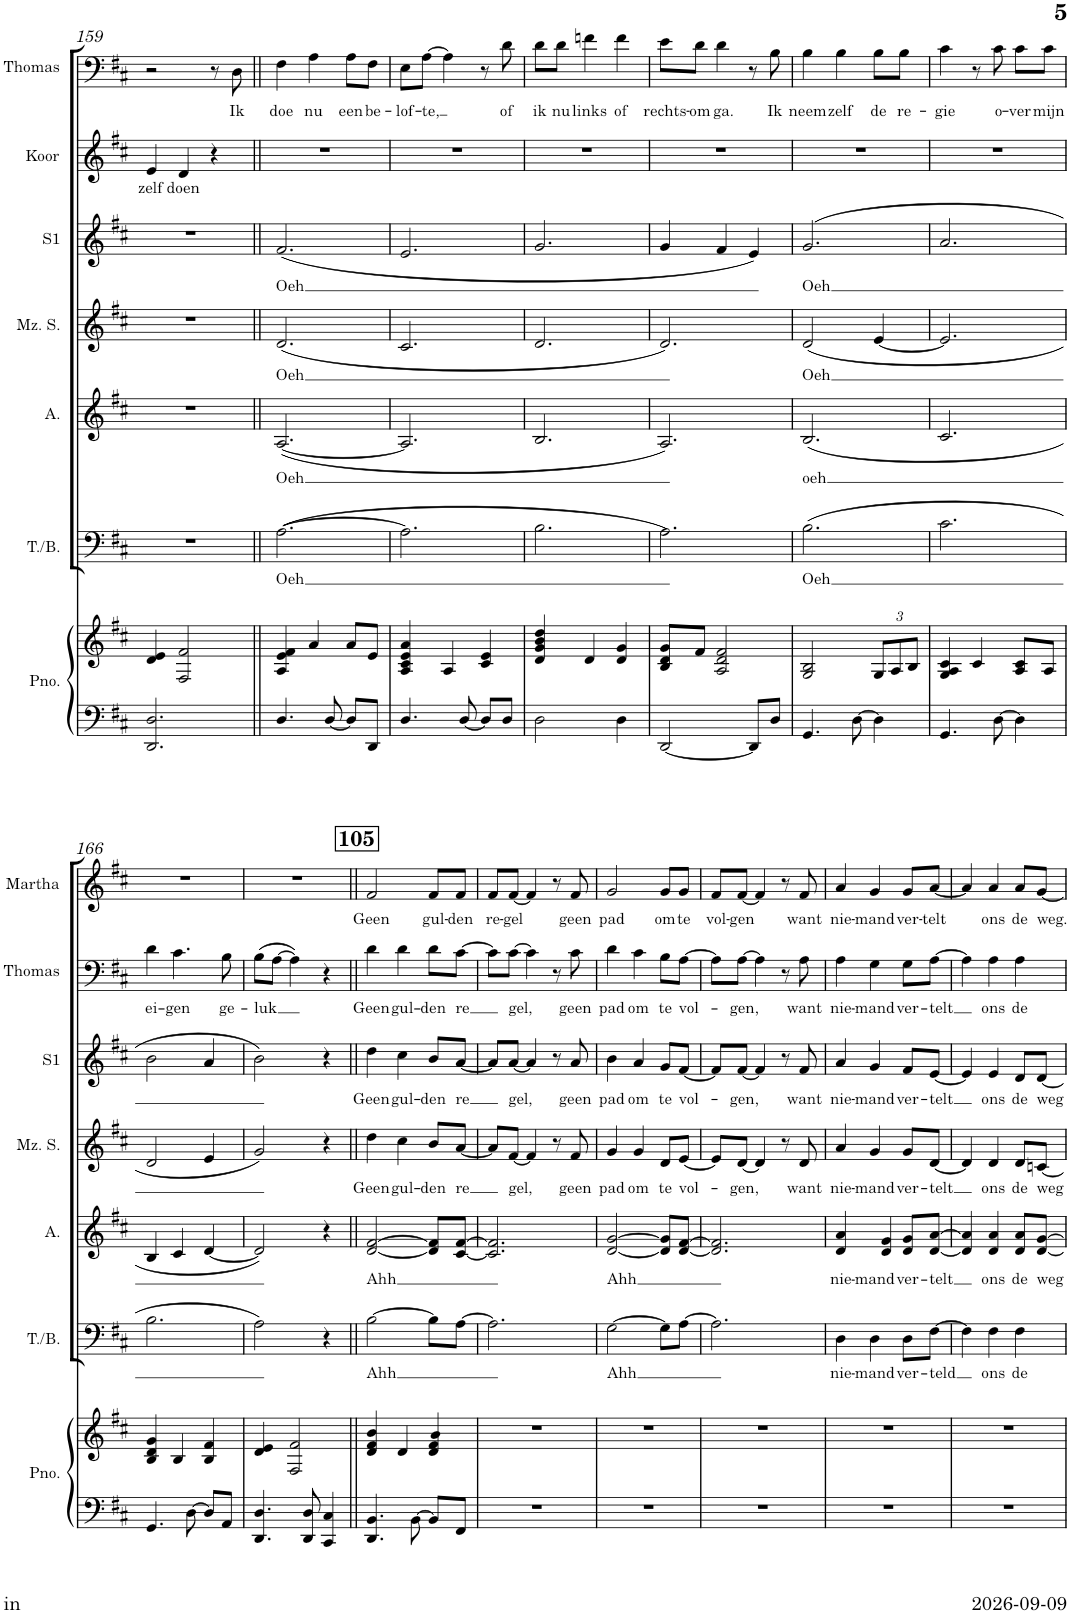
**kern	**kern	**kern	**text	**kern	**text	**kern	**text	**kern	**text	**kern	**text	**kern	**text	**kern	**text
*part8	*part8	*part7	*part7	*part6	*part6	*part5	*part5	*part4	*part4	*part3	*part3	*part2	*part2	*part1	*part1
*staff9	*staff8	*staff7	*staff7	*staff6	*staff6	*staff5	*staff5	*staff4	*staff4	*staff3	*staff3	*staff2	*staff2	*staff1	*staff1
*I"Piano	*	*I"Tenor/Bas	*	*I"Alto	*	*I"Mezzo-sopraan	*	*I"Sopraan 1	*	*I"Koor	*	*I"Thomas	*	*I"Martha	*
*I'Pno.	*	*I'T./B.	*	*I'A.	*	*I'Mz. S.	*	*I'S1	*	*I'Koor	*	*I'Thomas	*	*I'Martha	*
!!LO:PB:g=z
*clefF4	*clefG2	*clefF4	*	*clefG2	*	*clefG2	*	*clefG2	*	*clefG2	*	*clefF4	*	*clefG2	*
*	*	*Trd5c9	*	*Trd5c9	*	*Trd5c9	*	*Trd5c9	*	*Trd5c9	*	*Trd5c9	*	*Trd5c9	*
*k[f#c#]	*k[f#c#]	*k[f#c#]	*	*k[f#c#]	*	*k[f#c#]	*	*k[f#c#]	*	*k[f#c#]	*	*k[f#c#]	*	*k[f#c#]	*
*M3/4	*M3/4	*M3/4	*	*M3/4	*	*M3/4	*	*M3/4	*	*M3/4	*	*M3/4	*	*M3/4	*
=159	=159	=159	=159	=159	=159	=159	=159	=159	=159	=159	=159	=159	=159	=159	=159
!	!	!	!	!	!	!	!	!	!	!	!LO:LY:b	!	!	!	!
2.DD/ 2.D/	4d/ 4e/	2.r	.	2.r	.	2.r	.	2.r	.	4e/	zelf	2r	.	2.r	.
!	!	!	!	!	!	!	!	!	!	!	!LO:LY:b	!	!	!	!
.	2F#/ 2f#/	.	.	.	.	.	.	.	.	4d/	doen	.	.	.	.
.	.	.	.	.	.	.	.	.	.	4r	.	8r	.	.	.
!	!	!	!	!	!	!	!	!	!	!	!	!	!LO:LY:b	!	!
.	.	.	.	.	.	.	.	.	.	.	.	8D\	Ik	.	.
=160||	=160||	=160||	=160||	=160||	=160||	=160||	=160||	=160||	=160||	=160||	=160||	=160||	=160||	=160||	=160||
!	!	!	!LO:LY:b	!	!LO:LY:b	!	!LO:LY:b	!	!LO:LY:b	!	!	!	!LO:LY:b	!	!
4.D/	4A/ 4e/ 4f#/	([2.A\	Oeh	([2.A/	Oeh	(2.d/	Oeh	(2.f#/	Oeh	2.r	.	4F#\	doe	2.r	.
!	!	!	!	!	!	!	!	!	!	!	!	!	!LO:LY:b	!	!
.	4a/	.	.	.	.	.	.	.	.	.	.	4A\	nu	.	.
[<8D/	.	.	.	.	.	.	.	.	.	.	.	.	.	.	.
!	!	!	!	!	!	!	!	!	!	!	!	!	!LO:LY:b	!	!
8D/L]	8a/L	.	.	.	.	.	.	.	.	.	.	8A\L	een	.	.
!	!	!	!	!	!	!	!	!	!	!	!	!	!LO:LY:b	!	!
8DD/J	8e/J	.	.	.	.	.	.	.	.	.	.	8F#\J	be-	.	.
=161	=161	=161	=161	=161	=161	=161	=161	=161	=161	=161	=161	=161	=161	=161	=161
!	!	!	!	!	!	!	!	!	!	!	!	!	!LO:LY:b	!	!
4.D/	4A/ 4c#/ 4e/ 4a/	2.A\]	.	2.A/]	.	2.c#/	.	2.e/	.	2.r	.	8E\L	-lof-	2.r	.
!	!	!	!	!	!	!	!	!	!	!	!	!	!LO:LY:b	!	!
.	.	.	.	.	.	.	.	.	.	.	.	[8A\J	-te,	.	.
.	4A/	.	.	.	.	.	.	.	.	.	.	4A\]	.	.	.
[<8D/	.	.	.	.	.	.	.	.	.	.	.	.	.	.	.
8D/L]	4c#/ 4e/	.	.	.	.	.	.	.	.	.	.	8r	.	.	.
!	!	!	!	!	!	!	!	!	!	!	!	!	!LO:LY:b	!	!
8D/J	.	.	.	.	.	.	.	.	.	.	.	8d\	of	.	.
=162	=162	=162	=162	=162	=162	=162	=162	=162	=162	=162	=162	=162	=162	=162	=162
!	!	!	!	!	!	!	!	!	!	!	!	!	!LO:LY:b	!	!
2D\	4d/ 4g/ 4b/ 4dd/	2.B\	.	2.B/	.	2.d/	.	2.g/	.	2.r	.	8d\L	ik	2.r	.
!	!	!	!	!	!	!	!	!	!	!	!	!	!LO:LY:b	!	!
.	.	.	.	.	.	.	.	.	.	.	.	8d\J	nu	.	.
!	!	!	!	!	!	!	!	!	!	!	!	!	!LO:LY:b	!	!
.	4d/	.	.	.	.	.	.	.	.	.	.	4fn\	links	.	.
!	!	!	!	!	!	!	!	!	!	!	!	!	!LO:LY:b	!	!
4D\	4d/ 4g/	.	.	.	.	.	.	.	.	.	.	4f\	of	.	.
=163	=163	=163	=163	=163	=163	=163	=163	=163	=163	=163	=163	=163	=163	=163	=163
!	!	!	!	!	!	!	!	!	!	!	!	!	!LO:LY:b	!	!
[2DD/	8B/ 8d/ 8g/L	2.A\)	.	2.A/)	.	2.d/)	.	4g/	.	2.r	.	8e\L	rechts-	2.r	.
!	!	!	!	!	!	!	!	!	!	!	!	!	!LO:LY:b	!	!
.	8f#/J	.	.	.	.	.	.	.	.	.	.	8d\J	-om	.	.
!	!	!	!	!	!	!	!	!	!	!	!	!	!LO:LY:b	!	!
.	2A/ 2d/ 2f#/	.	.	.	.	.	.	4f#/	.	.	.	4d\	ga.	.	.
8DD/L]	.	.	.	.	.	.	.	4e/)	.	.	.	8r	.	.	.
!	!	!	!	!	!	!	!	!	!	!	!	!	!LO:LY:b	!	!
8D/J	.	.	.	.	.	.	.	.	.	.	.	8B\	Ik	.	.
=164	=164	=164	=164	=164	=164	=164	=164	=164	=164	=164	=164	=164	=164	=164	=164
!	!	!	!LO:LY:b	!	!LO:LY:b	!	!LO:LY:b	!	!LO:LY:b	!	!	!	!LO:LY:b	!	!
4.GG/	2G/ 2B/	(2.B\	Oeh	(2.B/	oeh	(2d/	Oeh	(2.g/	Oeh	2.r	.	4B\	neem	2.r	.
!	!	!	!	!	!	!	!	!	!	!	!	!	!LO:LY:b	!	!
.	.	.	.	.	.	.	.	.	.	.	.	4B\	zelf	.	.
[8D\	.	.	.	.	.	.	.	.	.	.	.	.	.	.	.
*	*Xbrackettup	*	*	*	*	*	*	*	*	*	*	*	*	*	*
!	!	!	!	!	!	!	!	!	!	!	!	!	!LO:LY:b	!	!
4D\]	12G/L	.	.	.	.	[4e/	.	.	.	.	.	8B\L	de	.	.
.	12A/	.	.	.	.	.	.	.	.	.	.	.	.	.	.
!	!	!	!	!	!	!	!	!	!	!	!	!	!LO:LY:b	!	!
.	.	.	.	.	.	.	.	.	.	.	.	8B\J	re-	.	.
.	12B/J	.	.	.	.	.	.	.	.	.	.	.	.	.	.
=165	=165	=165	=165	=165	=165	=165	=165	=165	=165	=165	=165	=165	=165	=165	=165
!	!	!	!	!	!	!	!	!	!	!	!	!	!LO:LY:b	!	!
4.GG/	4G/ 4A/ 4c#/	2.c#\	.	2.c#/	.	2.e/]	.	2.a/	.	2.r	.	4c#\	-gie	2.r	.
.	4c#/	.	.	.	.	.	.	.	.	.	.	8r	.	.	.
!	!	!	!	!	!	!	!	!	!	!	!	!	!LO:LY:b	!	!
[8D\	.	.	.	.	.	.	.	.	.	.	.	8c#\	o-	.	.
!	!	!	!	!	!	!	!	!	!	!	!	!	!LO:LY:b	!	!
4D\]	8A/ 8c#/L	.	.	.	.	.	.	.	.	.	.	8c#\L	-ver	.	.
!	!	!	!	!	!	!	!	!	!	!	!	!	!LO:LY:b	!	!
.	8A/J	.	.	.	.	.	.	.	.	.	.	8c#\J	mijn	.	.
!!LO:LB:g=z
=166	=166	=166	=166	=166	=166	=166	=166	=166	=166	=166	=166	=166	=166	=166	=166
!	!	!	!	!	!	!	!	!	!	!	!	!	!LO:LY:b	!	!
4.GG/	4B/ 4d/ 4g/	2.B\	.	4B/	.	2d/	.	2b\	.	2.r	.	4d\	ei-	2.r	.
!	!	!	!	!	!	!	!	!	!	!	!	!	!LO:LY:b	!	!
.	4B/	.	.	4c#/	.	.	.	.	.	.	.	4.c#\	-gen	.	.
[8D\	.	.	.	.	.	.	.	.	.	.	.	.	.	.	.
8D/L]	4B/ 4f#/	.	.	[4d/	.	4e/	.	4a/	.	.	.	.	.	.	.
!	!	!	!	!	!	!	!	!	!	!	!	!	!LO:LY:b	!	!
8AA/J	.	.	.	.	.	.	.	.	.	.	.	8B\	ge-	.	.
=167	=167	=167	=167	=167	=167	=167	=167	=167	=167	=167	=167	=167	=167	=167	=167
!	!	!	!	!	!	!	!	!	!	!	!	!	!LO:LY:b	!	!
4.DD/ 4.D/	4d/ 4e/	2A\)	.	2d/])	.	2g/)	.	2b\)	.	2.r	.	(8B\L	-luk	2.r	.
.	.	.	.	.	.	.	.	.	.	.	.	[8A\J	.	.	.
.	2F#/ 2f#/	.	.	.	.	.	.	.	.	.	.	4A\])	.	.	.
8DD/ 8D/	.	.	.	.	.	.	.	.	.	.	.	.	.	.	.
4CC#/ 4C#/	.	4r	.	4r	.	4r	.	4r	.	.	.	4r	.	.	.
!!LO:REH:place=s1:a:B:cj:fs=14:t=105
=168||	=168||	=168||	=168||	=168||	=168||	=168||	=168||	=168||	=168||	=168||	=168||	=168||	=168||	=168||	=168||
!	!	!	!LO:LY:b	!	!LO:LY:b	!	!LO:LY:b	!	!LO:LY:b	!	!	!	!LO:LY:b	!	!LO:LY:b
4.DD/ 4.BB/	4d/ 4f#/ 4b/	[2B\	Ahh	[2d/ [2f#/	Ahh	4dd\	Geen	4dd\	Geen	2.r	.	4d\	Geen	2f#/	Geen
!	!	!	!	!	!	!	!LO:LY:b	!	!LO:LY:b	!	!	!	!LO:LY:b	!	!
.	4d/	.	.	.	.	4cc#\	gul-	4cc#\	gul-	.	.	4d\	gul-	.	.
[8BB\	.	.	.	.	.	.	.	.	.	.	.	.	.	.	.
!	!	!	!	!	!	!	!LO:LY:b	!	!LO:LY:b	!	!	!	!LO:LY:b	!	!LO:LY:b
8BB/L]	4d/ 4f#/ 4a/	8B\L]	.	8d/] 8f#/]L	.	8b/L	-den	8b/L	-den	.	.	8d\L	-den	8f#/L	gul-
!	!	!	!	!	!	!	!LO:LY:b	!	!LO:LY:b	!	!	!	!LO:LY:b	!	!LO:LY:b
8FF#/J	.	[8A\J	.	[8c#/ [8f#/J	.	[8a/J	-re	[8a/J	-re	.	.	[8c#\J	-re	8f#/J	-den
=169	=169	=169	=169	=169	=169	=169	=169	=169	=169	=169	=169	=169	=169	=169	=169
!	!	!	!	!	!	!	!	!	!	!	!	!	!	!	!LO:LY:b
2.r	2.r	2.A\]	.	2.c#/] 2.f#/]	.	8a/L]	.	8a/L]	.	2.r	.	8c#\L]	.	8f#/L	re-
!	!	!	!	!	!	!	!LO:LY:b	!	!LO:LY:b	!	!	!	!LO:LY:b	!	!LO:LY:b
.	.	.	.	.	.	[8f#/J	gel,	[8a/J	gel,	.	.	[8c#\J	gel,	[8f#/J	-gel
.	.	.	.	.	.	4f#/]	.	4a/]	.	.	.	4c#\]	.	4f#/]	.
.	.	.	.	.	.	8r	.	8r	.	.	.	8r	.	8r	.
!	!	!	!	!	!	!	!LO:LY:b	!	!LO:LY:b	!	!	!	!LO:LY:b	!	!LO:LY:b
.	.	.	.	.	.	8f#/	geen	8a/	geen	.	.	8c#\	geen	8f#/	geen
=170	=170	=170	=170	=170	=170	=170	=170	=170	=170	=170	=170	=170	=170	=170	=170
!	!	!	!LO:LY:b	!	!LO:LY:b	!	!LO:LY:b	!	!LO:LY:b	!	!	!	!LO:LY:b	!	!LO:LY:b
2.r	2.r	[2G\	Ahh	[2d/ [2g/	Ahh	4g/	pad	4b\	pad	2.r	.	4d\	pad	2g/	pad
!	!	!	!	!	!	!	!LO:LY:b	!	!LO:LY:b	!	!	!	!LO:LY:b	!	!
.	.	.	.	.	.	4g/	om	4a/	om	.	.	4c#\	om	.	.
!	!	!	!	!	!	!	!LO:LY:b	!	!LO:LY:b	!	!	!	!LO:LY:b	!	!LO:LY:b
.	.	8G\L]	.	8d/] 8g/]L	.	8d/L	te	8g/L	te	.	.	8B\L	te	8g/L	om
!	!	!	!	!	!	!	!LO:LY:b	!	!LO:LY:b	!	!	!	!LO:LY:b	!	!LO:LY:b
.	.	[8A\J	.	[8d/ [8f#/J	.	[8e/J	vol-	[8f#/J	vol-	.	.	[8A\J	vol-	8g/J	te
=171	=171	=171	=171	=171	=171	=171	=171	=171	=171	=171	=171	=171	=171	=171	=171
!	!	!	!	!	!	!	!	!	!	!	!	!	!	!	!LO:LY:b
2.r	2.r	2.A\]	.	2.d/] 2.f#/]	.	8e/L]	.	8f#/L]	.	2.r	.	8A\L]	.	8f#/L	vol-
!	!	!	!	!	!	!	!LO:LY:b	!	!LO:LY:b	!	!	!	!LO:LY:b	!	!LO:LY:b
.	.	.	.	.	.	[8d/J	gen,	[8f#/J	gen,	.	.	[8A\J	gen,	[8f#/J	-gen
.	.	.	.	.	.	4d/]	.	4f#/]	.	.	.	4A\]	.	4f#/]	.
.	.	.	.	.	.	8r	.	8r	.	.	.	8r	.	8r	.
!	!	!	!	!	!	!	!LO:LY:b	!	!LO:LY:b	!	!	!	!LO:LY:b	!	!LO:LY:b
.	.	.	.	.	.	8d/	want	8f#/	want	.	.	8A\	want	8f#/	want
=172	=172	=172	=172	=172	=172	=172	=172	=172	=172	=172	=172	=172	=172	=172	=172
!	!	!	!LO:LY:b	!	!LO:LY:b	!	!LO:LY:b	!	!LO:LY:b	!	!	!	!LO:LY:b	!	!LO:LY:b
2.r	2.r	4D\	nie-	4d/ 4a/	nie-	4a/	nie-	4a/	nie-	2.r	.	4A\	nie-	4a/	nie-
!	!	!	!LO:LY:b	!	!LO:LY:b	!	!LO:LY:b	!	!LO:LY:b	!	!	!	!LO:LY:b	!	!LO:LY:b
.	.	4D\	-mand	4e/ 4a/	-mand	4g/	-mand	4g/	-mand	.	.	4G\	-mand	4g/	-mand
!	!	!	!LO:LY:b	!	!LO:LY:b	!	!LO:LY:b	!	!LO:LY:b	!	!	!	!LO:LY:b	!	!LO:LY:b
.	.	8D\L	ver-	8d/ 8g/L	ver-	8g/L	ver-	8f#/L	ver-	.	.	8G\L	ver-	8g/L	ver-
!	!	!	!LO:LY:b	!	!LO:LY:b	!	!LO:LY:b	!	!LO:LY:b	!	!	!	!LO:LY:b	!	!LO:LY:b
.	.	[8F#\J	-teld	[8d/ [8a/J	-telt	[8d/J	-telt	[8e/J	-telt	.	.	[8A\J	-telt	[8a/J	-telt
=173	=173	=173	=173	=173	=173	=173	=173	=173	=173	=173	=173	=173	=173	=173	=173
2.r	2.r	4F#\]	.	4d/] 4a/]	.	4d/]	.	4e/]	.	2.r	.	4A\]	.	4a/]	.
!	!	!	!LO:LY:b	!	!LO:LY:b	!	!LO:LY:b	!	!LO:LY:b	!	!	!	!LO:LY:b	!	!LO:LY:b
.	.	4F#\	ons	4d/ 4a/	ons	4d/	ons	4e/	ons	.	.	4A\	ons	4a/	ons
!	!	!	!LO:LY:b	!	!LO:LY:b	!	!LO:LY:b	!	!LO:LY:b	!	!	!	!LO:LY:b	!	!LO:LY:b
.	.	4F#\	de	8d/ 8a/L	de	8d/L	de	8d/L	de	.	.	4A\	de	8a/L	de
!	!	!	!	!	!LO:LY:b	!	!LO:LY:b	!	!LO:LY:b	!	!	!	!	!	!LO:LY:b
.	.	.	.	[8d/ [8g/J	weg	[8cn/J	weg	[8d/J	weg	.	.	.	.	[8g/J	weg.
=	=	=	=	=	=	=	=	=	=	=	=	=	=	=	=
*-	*-	*-	*-	*-	*-	*-	*-	*-	*-	*-	*-	*-	*-	*-	*-
